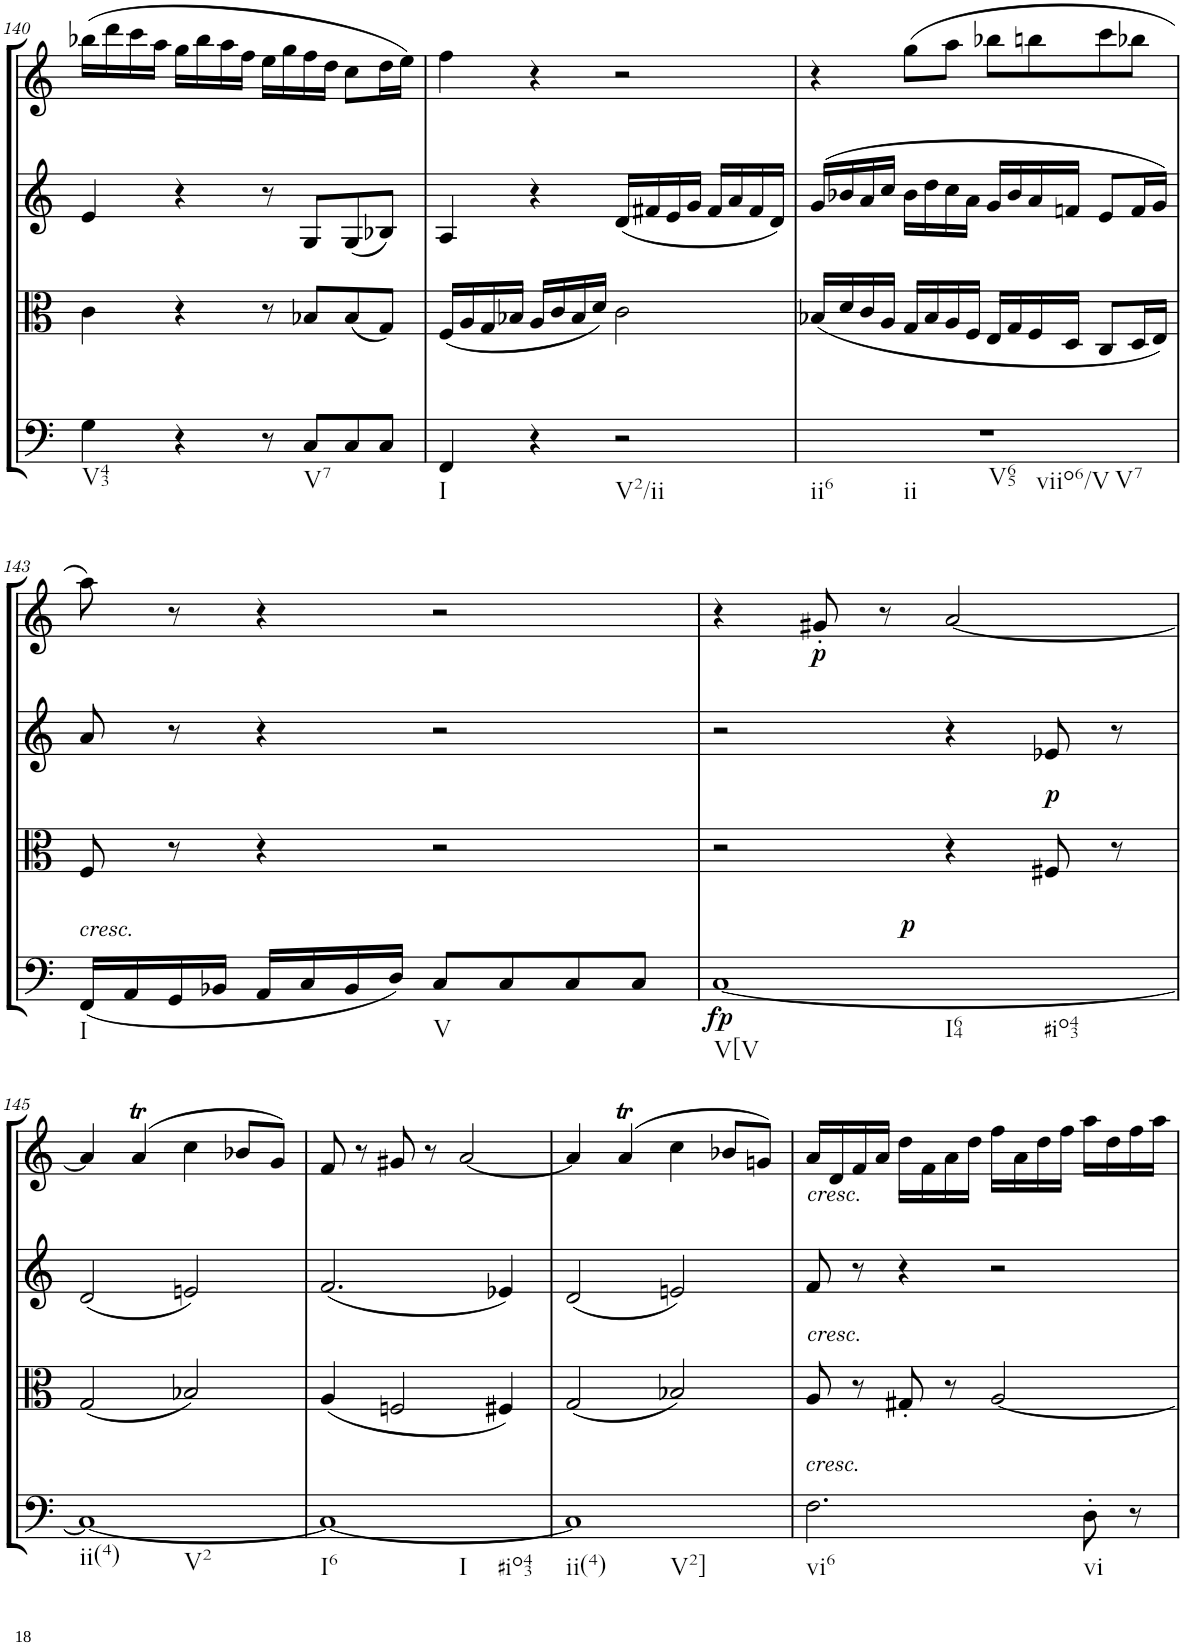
**kern	**dynam	**kern	**dynam	**kern	**kern	**dynam
*part4	*part4	*part3	*part3	*part2	*part1	*part1
*staff4	*staff4	*staff3	*staff3	*staff2	*staff1	*staff1
*I"Cello	*	*I"Viola	*	*I"2nd Violin	*I"1st Violin	*
*	*	*I'Vla	*	*I'Vln	*I'Vln	*
!!LO:PB:g=z
*clefF4	*	*clefC3	*	*clefG2	*clefG2	*
*k[]	*	*k[]	*	*k[]	*k[]	*
*M4/4	*	*M4/4	*	*M4/4	*M4/4	*
*met(c)	*	*met(c)	*	*met(c)	*met(c)	*
=140	=140	=140	=140	=140	=140	=140
!LO:TX:b:t=V43	!	!	!	!	!	!
4G\	.	4c\	.	4e/	(16bb-X\LL	.
.	.	.	.	.	16ddd\	.
.	.	.	.	.	16ccc\	.
.	.	.	.	.	16aa\JJ	.
4r	.	4r	.	4r	16gg\LL	.
.	.	.	.	.	16bb-\	.
.	.	.	.	.	16aa\	.
.	.	.	.	.	16ff\JJ	.
8r	.	8r	.	8r	16ee\LL	.
.	.	.	.	.	16gg\	.
!LO:TX:b:t=V7	!	!	!	!	!	!
8C/L	.	8B-X/L	.	8G/L	16ff\	.
.	.	.	.	.	16dd\JJ	.
8C/	.	(8B-/	.	(8G/	8cc\L	.
8C/J	.	8G/J)	.	8B-X/J)	16dd\L	.
.	.	.	.	.	16ee\JJ)	.
=141	=141	=141	=141	=141	=141	=141
!LO:TX:b:t=I	!	!	!	!	!	!
4FF/	.	(16F/LL	.	4A/	4ff\	.
.	.	16A/	.	.	.	.
.	.	16G/	.	.	.	.
.	.	16B-X/JJ	.	.	.	.
4r	.	16A/LL	.	4r	4r	.
.	.	16c/	.	.	.	.
.	.	16B-/	.	.	.	.
.	.	16d/JJ)	.	.	.	.
!LO:TX:b:t=V2/ii	!	!	!	!	!	!
2r	.	2c\	.	(16d/LL	2r	.
.	.	.	.	16f#X/	.	.
.	.	.	.	16e/	.	.
.	.	.	.	16g/JJ	.	.
.	.	.	.	16f#/LL	.	.
.	.	.	.	16a/	.	.
.	.	.	.	16f#/	.	.
.	.	.	.	16d/JJ)	.	.
=142	=142	=142	=142	=142	=142	=142
!LO:TX:b:t=ii6	!	!	!	!	!	!
!LO:TX:b:t=ii	!	!	!	!	!	!
!LO:TX:b:t=V65	!	!	!	!	!	!
!LO:TX:b:t=viio6/V	!	!	!	!	!	!
!LO:TX:b:t=V7	!	!	!	!	!	!
1r	.	(16B-X/LL	.	(16g/LL	4r	.
.	.	16d/	.	16b-X/	.	.
.	.	16c/	.	16a/	.	.
.	.	16A/JJ	.	16cc/JJ	.	.
.	.	16G/LL	.	16b-\LL	(8gg\L	.
.	.	16B-/	.	16dd\	.	.
.	.	16A/	.	16cc\	8aa\J	.
.	.	16F/JJ	.	16a\JJ	.	.
.	.	16E/LL	.	16g/LL	8bb-X\L	.
.	.	16G/	.	16b-/	.	.
.	.	16F/	.	16a/	8bbn\	.
.	.	16D/JJ	.	16fn/JJ	.	.
.	.	8C/L	.	8e/L	8ccc\	.
.	.	16D/L	.	16f/L	8bb-X\J	.
.	.	16E/JJ)	.	16g/JJ)	.	.
!!LO:LB:g=z
=143	=143	=143	=143	=143	=143	=143
!LO:TX:a:i:t=cresc.	!	!	!	!	!	!
!LO:TX:b:t=I	!	!	!	!	!	!
(16FF/LL	.	8F/	.	8a/	8aa\)	.
16AA/	.	.	.	.	.	.
16GG/	.	8r	.	8r	8r	.
16BB-X/JJ	.	.	.	.	.	.
16AA/LL	.	4r	.	4r	4r	.
16C/	.	.	.	.	.	.
16BB-/	.	.	.	.	.	.
16D/JJ)	.	.	.	.	.	.
!LO:TX:b:t=V	!	!	!	!	!	!
8C/L	.	2r	.	2r	2r	.
8C/	.	.	.	.	.	.
8C/	.	.	.	.	.	.
8C/J	.	.	.	.	.	.
=144	=144	=144	=144	=144	=144	=144
!LO:TX:b:t=V[V	!	!	!	!	!	!
!LO:TX:b:t=I64	!	!	!	!	!	!
!LO:TX:b:t=#io43	!	!	!	!	!	!
!	!LO:DY:b	!	!	!	!	!
!	!LO:DY:n=1:a	!	!	!	!	!
[1C	fp p	2r	.	2r	4r	.
!	!	!	!	!	!	!LO:DY:b
.	.	.	.	.	8g#X'/	p
.	.	.	.	.	8r	.
.	.	4r	.	4r	[2a/	.
!	!	!	!LO:DY:a	!	!	!
.	.	8F#X/	p	8e-X/	.	.
.	.	8r	.	8r	.	.
!!LO:LB:g=z
=145	=145	=145	=145	=145	=145	=145
!LO:TX:b:t=ii(4)	!	!	!	!	!	!
!LO:TX:b:t=V2	!	!	!	!	!	!
1C_	.	(2G/	.	(2d/	4a/]	.
.	.	.	.	.	(4aT/	.
.	.	2B-X/)	.	2en/)	4cc\	.
.	.	.	.	.	8b-X/L	.
.	.	.	.	.	8g/J)	.
=146	=146	=146	=146	=146	=146	=146
!LO:TX:b:t=I6	!	!	!	!	!	!
!LO:TX:b:t=I	!	!	!	!	!	!
!LO:TX:b:t=#io43	!	!	!	!	!	!
1C_	.	(4A/	.	(2.f/	8f/	.
.	.	.	.	.	8r	.
.	.	2Fn/	.	.	8g#X/	.
.	.	.	.	.	8r	.
.	.	.	.	.	[2a/	.
.	.	4F#X/)	.	4e-X/)	.	.
=147	=147	=147	=147	=147	=147	=147
!LO:TX:b:t=ii(4)	!	!	!	!	!	!
!LO:TX:b:t=V2]	!	!	!	!	!	!
1C]	.	(2G/	.	(2d/	4a/]	.
.	.	.	.	.	(4aT/	.
.	.	2B-X/)	.	2en/)	4cc\	.
.	.	.	.	.	8b-X/L	.
.	.	.	.	.	8gn/J)	.
=148	=148	=148	=148	=148	=148	=148
!	!	!	!	!	!LO:TX:b:i:t=cresc.	!
!	!	!LO:TX:a:i:t=cresc.	!	!	!	!
!LO:TX:a:i:t=cresc.	!	!	!	!	!	!
!LO:TX:b:t=vi6	!	!	!	!	!	!
2.F\	.	8A/	.	8f/	16a/LL	.
.	.	.	.	.	16d/	.
.	.	8r	.	8r	16f/	.
.	.	.	.	.	16a/JJ	.
.	.	8G#X'/	.	4r	16dd\LL	.
.	.	.	.	.	16f\	.
.	.	8r	.	.	16a\	.
.	.	.	.	.	16dd\JJ	.
.	.	[2A/	.	2r	16ff\LL	.
.	.	.	.	.	16a\	.
.	.	.	.	.	16dd\	.
.	.	.	.	.	16ff\JJ	.
!LO:TX:b:t=vi	!	!	!	!	!	!
8D'\	.	.	.	.	16aa\LL	.
.	.	.	.	.	16dd\	.
8r	.	.	.	.	16ff\	.
.	.	.	.	.	16aa\JJ	.
=	=	=	=	=	=	=
*-	*-	*-	*-	*-	*-	*-
